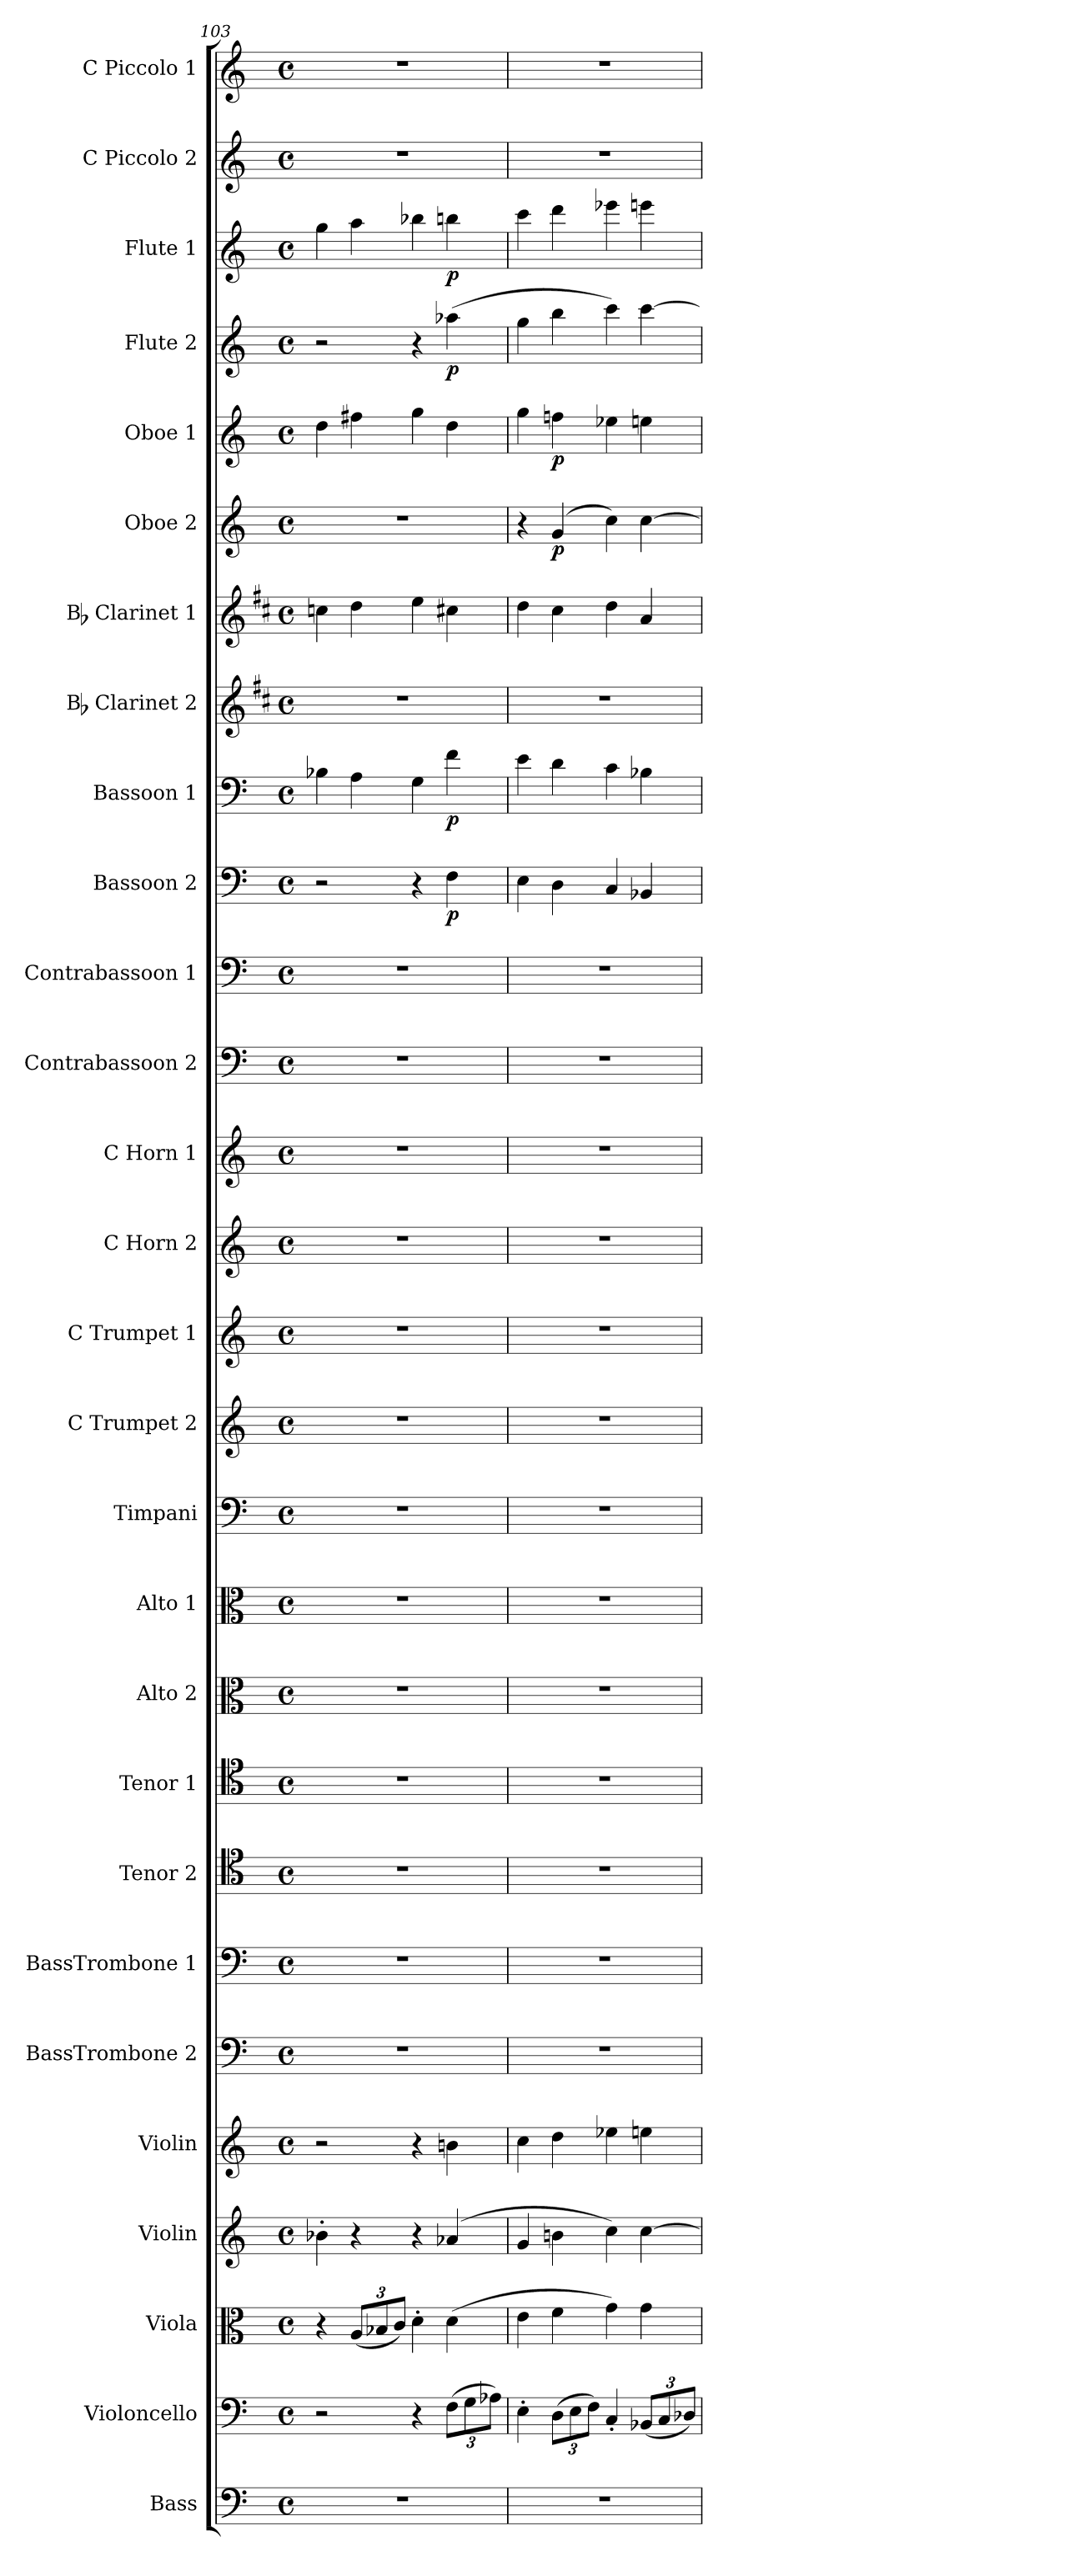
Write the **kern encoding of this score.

**kern	**kern	**kern	**kern	**kern	**kern	**kern	**kern	**kern	**kern	**kern	**kern	**kern	**kern	**kern	**kern	**kern	**kern	**kern	**dynam	**kern	**dynam	**kern	**kern	**kern	**dynam	**kern	**dynam	**kern	**dynam	**kern	**dynam	**kern	**kern
*part28	*part27	*part26	*part25	*part24	*part23	*part22	*part21	*part20	*part19	*part18	*part17	*part16	*part15	*part14	*part13	*part12	*part11	*part10	*part10	*part9	*part9	*part8	*part7	*part6	*part6	*part5	*part5	*part4	*part4	*part3	*part3	*part2	*part1
*staff28	*staff27	*staff26	*staff25	*staff24	*staff23	*staff22	*staff21	*staff20	*staff19	*staff18	*staff17	*staff16	*staff15	*staff14	*staff13	*staff12	*staff11	*staff10	*staff10	*staff9	*staff9	*staff8	*staff7	*staff6	*staff6	*staff5	*staff5	*staff4	*staff4	*staff3	*staff3	*staff2	*staff1
*I"Bass	*I"Violoncello	*I"Viola	*I"Violin	*I"Violin	*I"BassTrombone 2	*I"BassTrombone 1	*I"Tenor 2	*I"Tenor 1	*I"Alto 2	*I"Alto 1	*I"Timpani	*I"C Trumpet 2	*I"C Trumpet 1	*I"C Horn 2	*I"C Horn 1	*I"Contrabassoon 2	*I"Contrabassoon 1	*I"Bassoon 2	*	*I"Bassoon 1	*	*I"Bb Clarinet 2	*I"Bb Clarinet 1	*I"Oboe 2	*	*I"Oboe 1	*	*I"Flute 2	*	*I"Flute 1	*	*I"C Piccolo 2	*I"C Piccolo 1
*I'B	*I'Vc	*I'Vla	*I'Vln	*I'Vln	*I'BTrb 2	*I'BTrb 1	*I'T 2	*I'T 1	*I'A 2	*I'A 1	*I'Timp	*I'Tpt 2	*I'Tpt 1	*I'Hn 2	*I'Hn 1	*I'C Bsn 2	*I'C Bsn 1	*I'Bsn 2	*	*I'Bsn 1	*	*I'Cl 2	*I'Cl 1	*I'Ob 2	*	*I'Ob 1	*	*I'Fl 2	*	*I'Fl 1	*	*I'Picc 2	*I'Picc 1
*clefF4	*clefF4	*clefC3	*clefG2	*clefG2	*clefF4	*clefF4	*clefC4	*clefC4	*clefC3	*clefC3	*clefF4	*clefG2	*clefG2	*clefG2	*clefG2	*clefF4	*clefF4	*clefF4	*	*clefF4	*	*clefG2	*clefG2	*clefG2	*	*clefG2	*	*clefG2	*	*clefG2	*	*clefG2	*clefG2
*ITrd7c12	*	*	*	*	*	*	*	*	*	*	*	*	*	*ITrd7c12	*ITrd7c12	*ITrd7c12	*ITrd7c12	*	*	*	*	*ITrd1c2	*ITrd1c2	*	*	*	*	*	*	*	*	*ITrd-7c-12	*ITrd-7c-12
*k[]	*k[]	*k[]	*k[]	*k[]	*k[]	*k[]	*k[]	*k[]	*k[]	*k[]	*k[]	*k[]	*k[]	*k[]	*k[]	*k[]	*k[]	*k[]	*	*k[]	*	*k[]	*k[]	*k[]	*	*k[]	*	*k[]	*	*k[]	*	*k[]	*k[]
*M4/4	*M4/4	*M4/4	*M4/4	*M4/4	*M4/4	*M4/4	*M4/4	*M4/4	*M4/4	*M4/4	*M4/4	*M4/4	*M4/4	*M4/4	*M4/4	*M4/4	*M4/4	*M4/4	*	*M4/4	*	*M4/4	*M4/4	*M4/4	*	*M4/4	*	*M4/4	*	*M4/4	*	*M4/4	*M4/4
*met(c)	*met(c)	*met(c)	*met(c)	*met(c)	*met(c)	*met(c)	*met(c)	*met(c)	*met(c)	*met(c)	*met(c)	*met(c)	*met(c)	*met(c)	*met(c)	*met(c)	*met(c)	*met(c)	*	*met(c)	*	*met(c)	*met(c)	*met(c)	*	*met(c)	*	*met(c)	*	*met(c)	*	*met(c)	*met(c)
=103	=103	=103	=103	=103	=103	=103	=103	=103	=103	=103	=103	=103	=103	=103	=103	=103	=103	=103	=103	=103	=103	=103	=103	=103	=103	=103	=103	=103	=103	=103	=103	=103	=103
1r	2r	4r	4b-X'	2r	1r	1r	1r	1r	1r	1r	1r	1r	1r	1r	1r	1r	1r	2r	.	4B-X	.	1r	4b-X	1r	.	4dd	.	2r	.	4gg	.	1r	1r
*	*	*Xbrackettup	*	*	*	*	*	*	*	*	*	*	*	*	*	*	*	*	*	*	*	*	*	*	*	*	*	*	*	*	*	*	*
.	.	(12AL	4r	.	.	.	.	.	.	.	.	.	.	.	.	.	.	.	.	4A	.	.	4cc	.	.	4ff#X	.	.	.	4aa	.	.	.
.	.	12B-X	.	.	.	.	.	.	.	.	.	.	.	.	.	.	.	.	.	.	.	.	.	.	.	.	.	.	.	.	.	.	.
.	.	12cJ)	.	.	.	.	.	.	.	.	.	.	.	.	.	.	.	.	.	.	.	.	.	.	.	.	.	.	.	.	.	.	.
.	4r	4d'	4r	4r	.	.	.	.	.	.	.	.	.	.	.	.	.	4r	.	4G	.	.	4dd	.	.	4gg	.	4r	.	4bb-X	.	.	.
*	*Xbrackettup	*	*	*	*	*	*	*	*	*	*	*	*	*	*	*	*	*	*	*	*	*	*	*	*	*	*	*	*	*	*	*	*
!	!	!	!	!	!	!	!	!	!	!	!	!	!	!	!	!	!	!	!LO:DY:b	!	!LO:DY:b	!	!	!	!	!	!	!	!LO:DY:b	!	!LO:DY:b	!	!
.	(12FL	(4d	(4a-X	4bn	.	.	.	.	.	.	.	.	.	.	.	.	.	4F	p	4f	p	.	4bn	.	.	4dd	.	(4aa-X	p	4bbn	p	.	.
.	12G	.	.	.	.	.	.	.	.	.	.	.	.	.	.	.	.	.	.	.	.	.	.	.	.	.	.	.	.	.	.	.	.
.	12A-XJ)	.	.	.	.	.	.	.	.	.	.	.	.	.	.	.	.	.	.	.	.	.	.	.	.	.	.	.	.	.	.	.	.
!!LO:PB:g=z
=104	=104	=104	=104	=104	=104	=104	=104	=104	=104	=104	=104	=104	=104	=104	=104	=104	=104	=104	=104	=104	=104	=104	=104	=104	=104	=104	=104	=104	=104	=104	=104	=104	=104
1r	4E'	4e	4g	4cc	1r	1r	1r	1r	1r	1r	1r	1r	1r	1r	1r	1r	1r	4E	.	4e	.	1r	4cc	4r	.	4gg	.	4gg	.	4ccc	.	1r	1r
!	!	!	!	!	!	!	!	!	!	!	!	!	!	!	!	!	!	!	!	!	!	!	!	!	!LO:DY:b	!	!LO:DY:b	!	!	!	!	!	!
.	(12DL	4f	4bn	4dd	.	.	.	.	.	.	.	.	.	.	.	.	.	4D	.	4d	.	.	4b	(4g	p	4ffn	p	4bb	.	4ddd	.	.	.
.	12E	.	.	.	.	.	.	.	.	.	.	.	.	.	.	.	.	.	.	.	.	.	.	.	.	.	.	.	.	.	.	.	.
.	12FJ)	.	.	.	.	.	.	.	.	.	.	.	.	.	.	.	.	.	.	.	.	.	.	.	.	.	.	.	.	.	.	.	.
.	4C'	4g)	4cc)	4ee-X	.	.	.	.	.	.	.	.	.	.	.	.	.	4C	.	4c	.	.	4cc	4cc)	.	4ee-X	.	4ccc)	.	4eee-X	.	.	.
.	(12BB-XL	4g	[4cc	4een	.	.	.	.	.	.	.	.	.	.	.	.	.	4BB-X	.	4B-X	.	.	4g	[4cc	.	4een	.	[4ccc	.	4eeen	.	.	.
.	12C	.	.	.	.	.	.	.	.	.	.	.	.	.	.	.	.	.	.	.	.	.	.	.	.	.	.	.	.	.	.	.	.
.	12D-XJ)	.	.	.	.	.	.	.	.	.	.	.	.	.	.	.	.	.	.	.	.	.	.	.	.	.	.	.	.	.	.	.	.
=	=	=	=	=	=	=	=	=	=	=	=	=	=	=	=	=	=	=	=	=	=	=	=	=	=	=	=	=	=	=	=	=	=
*-	*-	*-	*-	*-	*-	*-	*-	*-	*-	*-	*-	*-	*-	*-	*-	*-	*-	*-	*-	*-	*-	*-	*-	*-	*-	*-	*-	*-	*-	*-	*-	*-	*-
